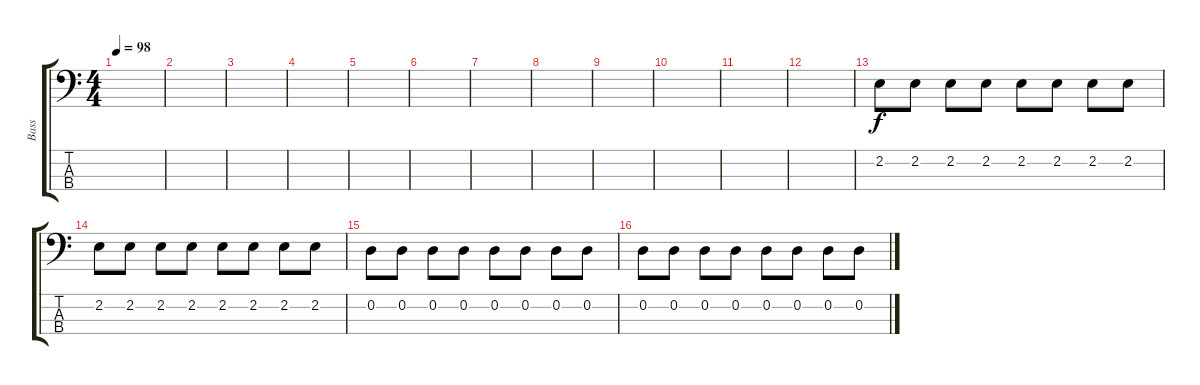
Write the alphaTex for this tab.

\track ("Bass" "Bass") {instrument slapbass2}
\staff {score tabs}
\tuning (G2 D2 A1 E1) {hide}
\ts (4 4)
\tempo 98
\clef f4
\ks c
|
|
|
|
|
|
|
|
|
|
|
|
2.2.8 2.2.8 2.2.8 2.2.8 2.2.8 2.2.8 2.2.8 2.2.8 |
2.2.8 2.2.8 2.2.8 2.2.8 2.2.8 2.2.8 2.2.8 2.2.8 |
0.2.8 0.2.8 0.2.8 0.2.8 0.2.8 0.2.8 0.2.8 0.2.8 |
0.2.8 0.2.8 0.2.8 0.2.8 0.2.8 0.2.8 0.2.8 0.2.8
